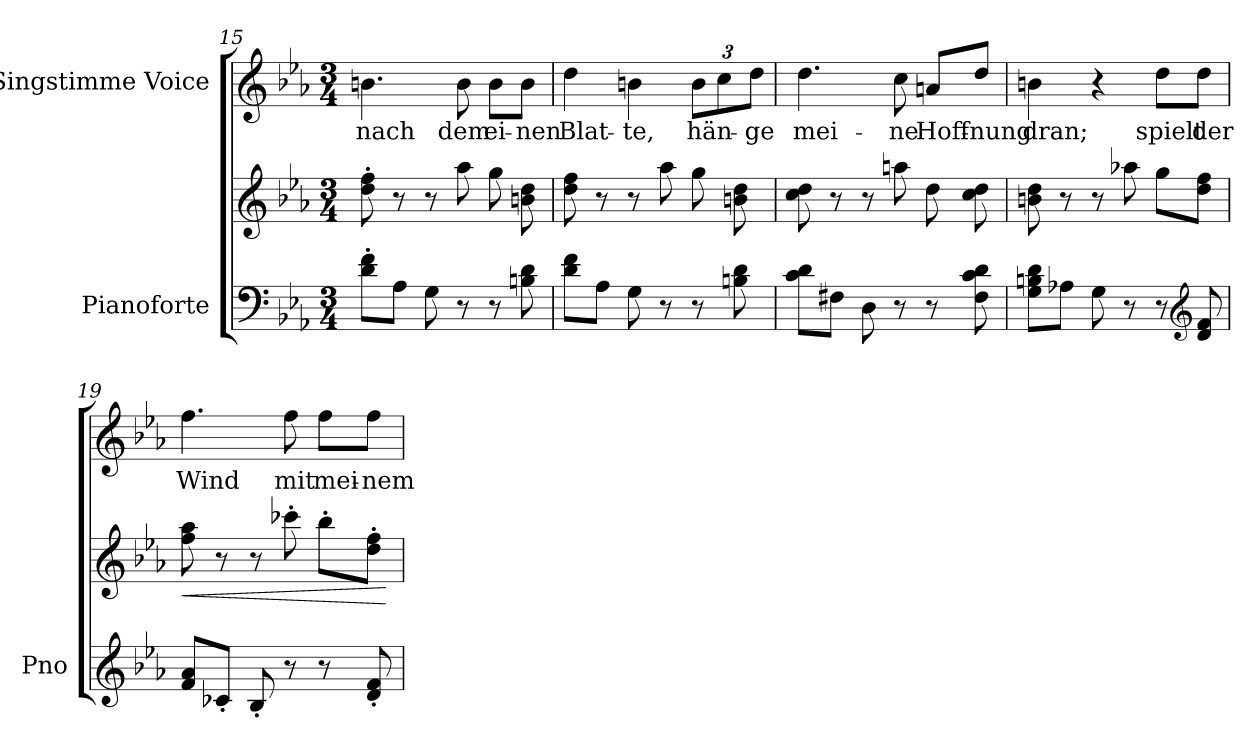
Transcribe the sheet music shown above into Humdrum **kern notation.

**kern	**kern	**dynam	**kern	**text
*part2	*part2	*part2	*part1	*part1
*staff3	*staff2	*staff2/3	*staff1	*staff1
*I"Pianoforte	*	*	*I"Singstimme Voice	*
*I'Pno	*	*	*	*
*clefF4	*clefG2	*	*clefG2	*
*k[b-e-a-]	*k[b-e-a-]	*	*k[b-e-a-]	*
*M3/4	*M3/4	*	*M3/4	*
=15	=15	=15	=15	=15
!	!	!	!	!LO:LY:b
8d'\ 8f'\L	8dd\' 8ff\'	.	4.bn\	nach
8A-\J	8r	.	.	.
8G\	8r	.	.	.
!	!	!	!	!LO:LY:b
8r	8aa-\	.	8b\	dem
!	!	!	!	!LO:LY:b
8r	8gg\	.	8b\L	ei-
!	!	!	!	!LO:LY:b
8Bn\ 8d\	8bn\ 8dd\	.	8b\J	-nen
=16	=16	=16	=16	=16
!	!	!	!	!LO:LY:b
8d\ 8f\L	8dd\ 8ff\	.	4dd\	Blat-
8A-\J	8r	.	.	.
!	!	!	!	!LO:LY:b
8G\	8r	.	4bn\	-te,
8r	8aa-\	.	.	.
*	*	*	*Xbrackettup	*
!	!	!	!	!LO:LY:b
8r	8gg\	.	12b\L	hän-
.	.	.	12cc\	.
8Bn\ 8d\	8bn\ 8dd\	.	.	.
!	!	!	!	!LO:LY:b
.	.	.	12dd\J	-ge
=17	=17	=17	=17	=17
!	!	!	!	!LO:LY:b
8c\ 8d\L	8cc\ 8dd\	.	4.dd\	mei-
8F#X\J	8r	.	.	.
8D\	8r	.	.	.
!	!	!	!	!LO:LY:b
8r	8aan\	.	8cc\	-ne
!	!	!	!	!LO:LY:b
8r	8dd\	.	8an/L	Hoff-
!	!	!	!	!LO:LY:b
8F#\ 8c\ 8d\	8cc\ 8dd\	.	8dd/J	-nung
=18	=18	=18	=18	=18
!	!	!	!	!LO:LY:b
8G\ 8Bn\ 8d\L	8bn\ 8dd\	.	4bn\	dran;
8A-X\J	8r	.	.	.
8G\	8r	.	4r	.
8r	8aa-X\	.	.	.
!	!	!	!	!LO:LY:b
8r	8gg\L	.	8dd\L	spielt
*clefG2	*	*	*	*
!	!	!	!	!LO:LY:b
8d/ 8f/	8dd\ 8ff\J	.	8dd\J	der
!!LO:LB:g=z
=19	=19	=19	=19	=19
!	!	!LO:HP:b	!	!LO:LY:b
8f/ 8a-/L	8ff\ 8aa-\	<	4.ff\	Wind
8c-X'/J	8r	.	.	.
8B-'/	8r	.	.	.
!	!	!	!	!LO:LY:b
8r	8ccc-X'\	.	8ff\	mit
!	!	!	!	!LO:LY:b
8r	8bb-'\L	.	8ff\L	mei-
!	!	!	!	!LO:LY:b
8d/' 8f/'	8dd\' 8ff\'J	.	8ff\J	-nem
.	.	[	.	.
=	=	=	=	=
*-	*-	*-	*-	*-
